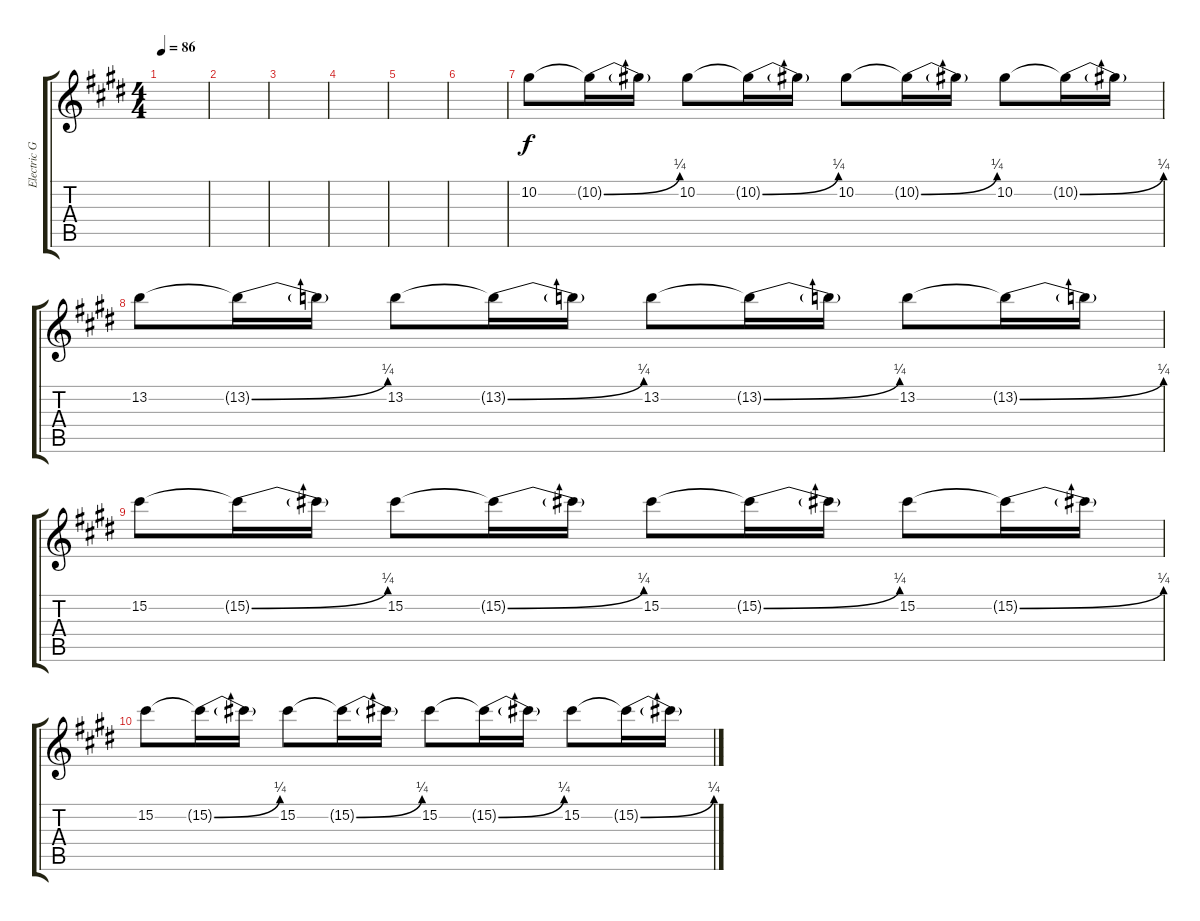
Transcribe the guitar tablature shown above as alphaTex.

\track ("Electric Guitar" "Electric G") {instrument distortionguitar}
\staff {score tabs}
\tuning (Eb4 Bb3 Gb3 Db3 Ab2 Db2) {hide}
\ts (4 4)
\tempo 86
\clef g2
\ks e
|
|
|
|
|
|
10.2.8 10.2{be (bend 0 0 60 1) t}.16 10.2{t}.16 10.2.8 10.2{be (bend 0 0 60 1) t}.16 10.2{t}.16 10.2.8 10.2{be (bend 0 0 60 1) t}.16 10.2{t}.16 10.2.8 10.2{be (bend 0 0 60 1) t}.16 10.2{t}.16 |
13.2.8 13.2{be (bend 0 0 60 1) t}.16 13.2{t}.16 13.2.8 13.2{be (bend 0 0 60 1) t}.16 13.2{t}.16 13.2.8 13.2{be (bend 0 0 60 1) t}.16 13.2{t}.16 13.2.8 13.2{be (bend 0 0 60 1) t}.16 13.2{t}.16 |
15.2.8 15.2{be (bend 0 0 60 1) t}.16 15.2{t}.16 15.2.8 15.2{be (bend 0 0 60 1) t}.16 15.2{t}.16 15.2.8 15.2{be (bend 0 0 60 1) t}.16 15.2{t}.16 15.2.8 15.2{be (bend 0 0 60 1) t}.16 15.2{t}.16 |
15.2.8 15.2{be (bend 0 0 60 1) t}.16 15.2{t}.16 15.2.8 15.2{be (bend 0 0 60 1) t}.16 15.2{t}.16 15.2.8 15.2{be (bend 0 0 60 1) t}.16 15.2{t}.16 15.2.8 15.2{be (bend 0 0 60 1) t}.16 15.2{t}.16
